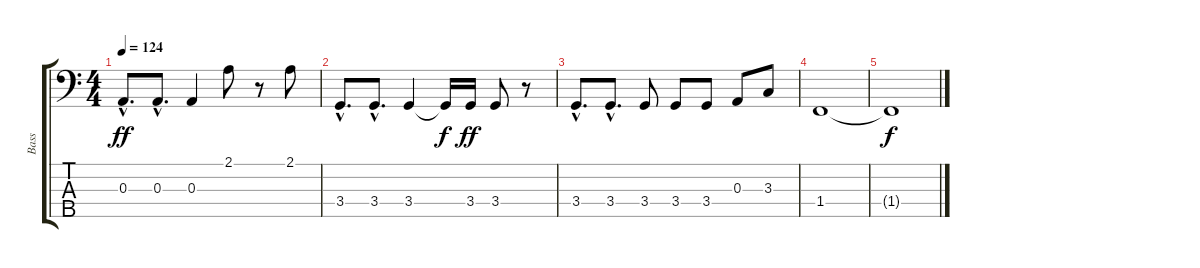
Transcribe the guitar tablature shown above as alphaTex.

\track ("Bass" "Bass") {instrument electricbassfinger}
\staff {score tabs}
\tuning (G2 D2 A1 E1 B0) {hide}
\ts (4 4)
\tempo 124
\clef f4
\ks c
0.3{hac}.8{d dy ff} 0.3{hac}.8{d} 0.3.4 2.1.8 r.8 2.1.8 |
3.4{hac}.8{d} 3.4{hac}.8{d} 3.4.4 3.4{t}.16{dy f} 3.4.16{dy ff} 3.4.8 r.8 |
3.4{hac}.8{d} 3.4{hac}.8{d} 3.4.8 3.4.8 3.4.8 0.3.8 3.3.8 |
1.4.1 |
1.4{t}.1{dy f}
